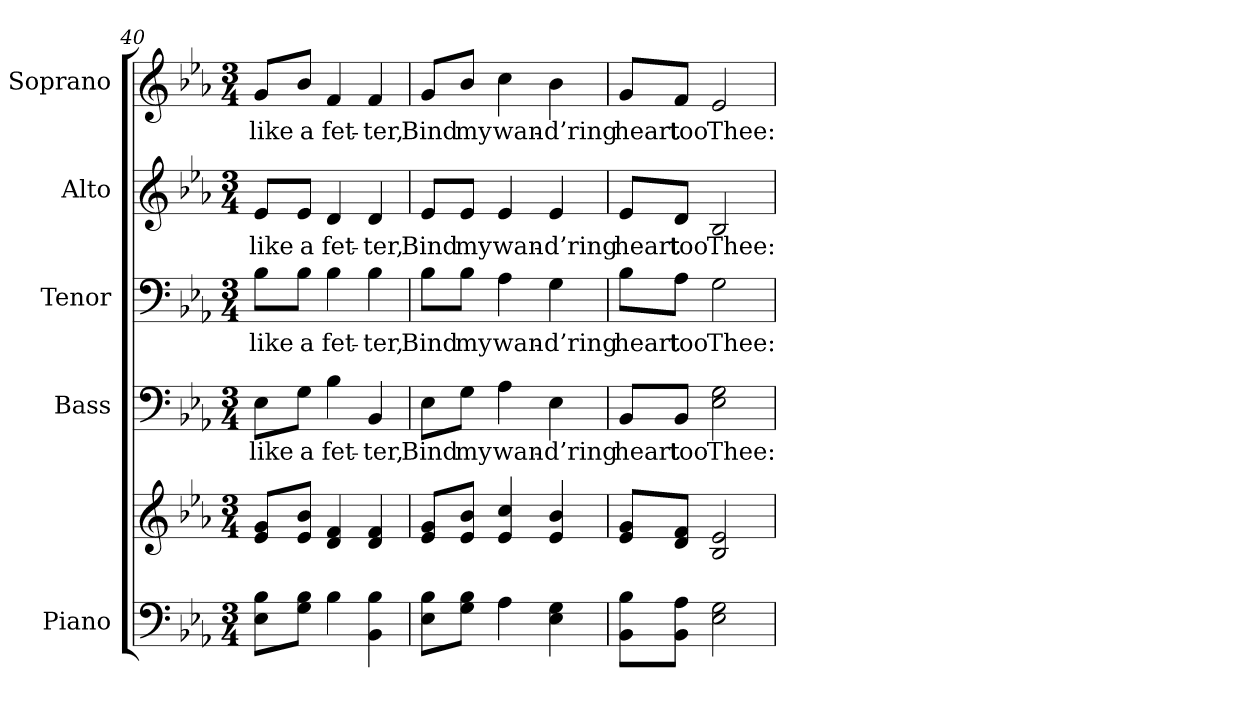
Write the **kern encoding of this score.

**kern	**kern	**kern	**text	**kern	**text	**kern	**text	**kern	**text
*part5	*part5	*part4	*part4	*part3	*part3	*part2	*part2	*part1	*part1
*staff6	*staff5	*staff4	*staff4	*staff3	*staff3	*staff2	*staff2	*staff1	*staff1
*I"Piano	*	*I"Bass	*	*I"Tenor	*	*I"Alto	*	*I"Soprano	*
*I'Pno.	*	*I'B.	*	*I'T.	*	*I'A.	*	*I'S.	*
*clefF4	*clefG2	*clefF4	*	*clefF4	*	*clefG2	*	*clefG2	*
*k[b-e-a-]	*k[b-e-a-]	*k[b-e-a-]	*	*k[b-e-a-]	*	*k[b-e-a-]	*	*k[b-e-a-]	*
*E-:	*E-:	*E-:	*	*E-:	*	*E-:	*	*E-:	*
*M3/4	*M3/4	*M3/4	*	*M3/4	*	*M3/4	*	*M3/4	*
=40	=40	=40	=40	=40	=40	=40	=40	=40	=40
!	!	!	!LO:LY:b:color=#000000	!	!	!	!	!	!
!	!	!	!	!	!LO:LY:b:color=#000000	!	!	!	!
!	!	!	!	!	!	!	!LO:LY:b:color=#000000	!	!
!	!	!	!	!	!	!	!	!	!LO:LY:b:color=#000000
8E-i\ 8B-iL	8e-i/ 8giL	8E-i\L	like	8B-i\L	like	8e-i/L	like	8gi/L	like
!	!	!	!LO:LY:b:color=#000000	!	!	!	!	!	!
!	!	!	!	!	!LO:LY:b:color=#000000	!	!	!	!
!	!	!	!	!	!	!	!LO:LY:b:color=#000000	!	!
!	!	!	!	!	!	!	!	!	!LO:LY:b:color=#000000
8Gi\ 8B-iJ	8e-i/ 8b-iJ	8Gi\J	a	8B-i\J	a	8e-i/J	a	8b-i/J	a
!	!	!	!LO:LY:b:color=#000000	!	!	!	!	!	!
!	!	!	!	!	!LO:LY:b:color=#000000	!	!	!	!
!	!	!	!	!	!	!	!LO:LY:b:color=#000000	!	!
!	!	!	!	!	!	!	!	!	!LO:LY:b:color=#000000
4B-i\	4di/ 4fi	4B-i\	fet-	4B-i\	fet-	4di/	fet-	4fi/	fet-
!	!	!	!LO:LY:b:color=#000000	!	!	!	!	!	!
!	!	!	!	!	!LO:LY:b:color=#000000	!	!	!	!
!	!	!	!	!	!	!	!LO:LY:b:color=#000000	!	!
!	!	!	!	!	!	!	!	!	!LO:LY:b:color=#000000
4BB-i\ 4B-i	4di/ 4fi	4BB-i/	-ter,	4B-i\	-ter,	4di/	-ter,	4fi/	-ter,
!!LO:PB:g=z
=41	=41	=41	=41	=41	=41	=41	=41	=41	=41
!	!	!	!LO:LY:b:color=#000000	!	!	!	!	!	!
!	!	!	!	!	!LO:LY:b:color=#000000	!	!	!	!
!	!	!	!	!	!	!	!LO:LY:b:color=#000000	!	!
!	!	!	!	!	!	!	!	!	!LO:LY:b:color=#000000
8E-i\ 8B-iL	8e-i/ 8giL	8E-i\L	Bind	8B-i\L	Bind	8e-i/L	Bind	8gi/L	Bind
!	!	!	!LO:LY:b:color=#000000	!	!	!	!	!	!
!	!	!	!	!	!LO:LY:b:color=#000000	!	!	!	!
!	!	!	!	!	!	!	!LO:LY:b:color=#000000	!	!
!	!	!	!	!	!	!	!	!	!LO:LY:b:color=#000000
8Gi\ 8B-iJ	8e-i/ 8b-iJ	8Gi\J	my	8B-i\J	my	8e-i/J	my	8b-i/J	my
!	!	!	!LO:LY:b:color=#000000	!	!	!	!	!	!
!	!	!	!	!	!LO:LY:b:color=#000000	!	!	!	!
!	!	!	!	!	!	!	!LO:LY:b:color=#000000	!	!
!	!	!	!	!	!	!	!	!	!LO:LY:b:color=#000000
4A-i\	4e-i/ 4cci	4A-i\	wan-	4A-i\	wan-	4e-i/	wan-	4cci\	wan-
!	!	!	!LO:LY:b:color=#000000	!	!	!	!	!	!
!	!	!	!	!	!LO:LY:b:color=#000000	!	!	!	!
!	!	!	!	!	!	!	!LO:LY:b:color=#000000	!	!
!	!	!	!	!	!	!	!	!	!LO:LY:b:color=#000000
4E-i\ 4Gi	4e-i/ 4b-i	4E-i\	-d’ring	4Gi\	-d’ring	4e-i/	-d’ring	4b-i\	-d’ring
=42	=42	=42	=42	=42	=42	=42	=42	=42	=42
!	!	!	!LO:LY:b:color=#000000	!	!	!	!	!	!
!	!	!	!	!	!LO:LY:b:color=#000000	!	!	!	!
!	!	!	!	!	!	!	!LO:LY:b:color=#000000	!	!
!	!	!	!	!	!	!	!	!	!LO:LY:b:color=#000000
8BB-i\ 8B-iL	8e-i/ 8giL	8BB-i/L	heart	8B-i\L	heart	8e-i/L	heart	8gi/L	heart
!	!	!	!LO:LY:b:color=#000000	!	!	!	!	!	!
!	!	!	!	!	!LO:LY:b:color=#000000	!	!	!	!
!	!	!	!	!	!	!	!LO:LY:b:color=#000000	!	!
!	!	!	!	!	!	!	!	!	!LO:LY:b:color=#000000
8BB-i\ 8A-iJ	8di/ 8fiJ	8BB-i/J	too	8A-i\J	too	8di/J	too	8fi/J	too
!	!	!	!LO:LY:b:color=#000000	!	!	!	!	!	!
!	!	!	!	!	!LO:LY:b:color=#000000	!	!	!	!
!	!	!	!	!	!	!	!LO:LY:b:color=#000000	!	!
!	!	!	!	!	!	!	!	!	!LO:LY:b:color=#000000
2E-i\ 2Gi	2B-i/ 2e-i	2E-i\ 2Gi	Thee:	2Gi\	Thee:	2B-i/	Thee:	2e-i/	Thee:
=	=	=	=	=	=	=	=	=	=
*-	*-	*-	*-	*-	*-	*-	*-	*-	*-
